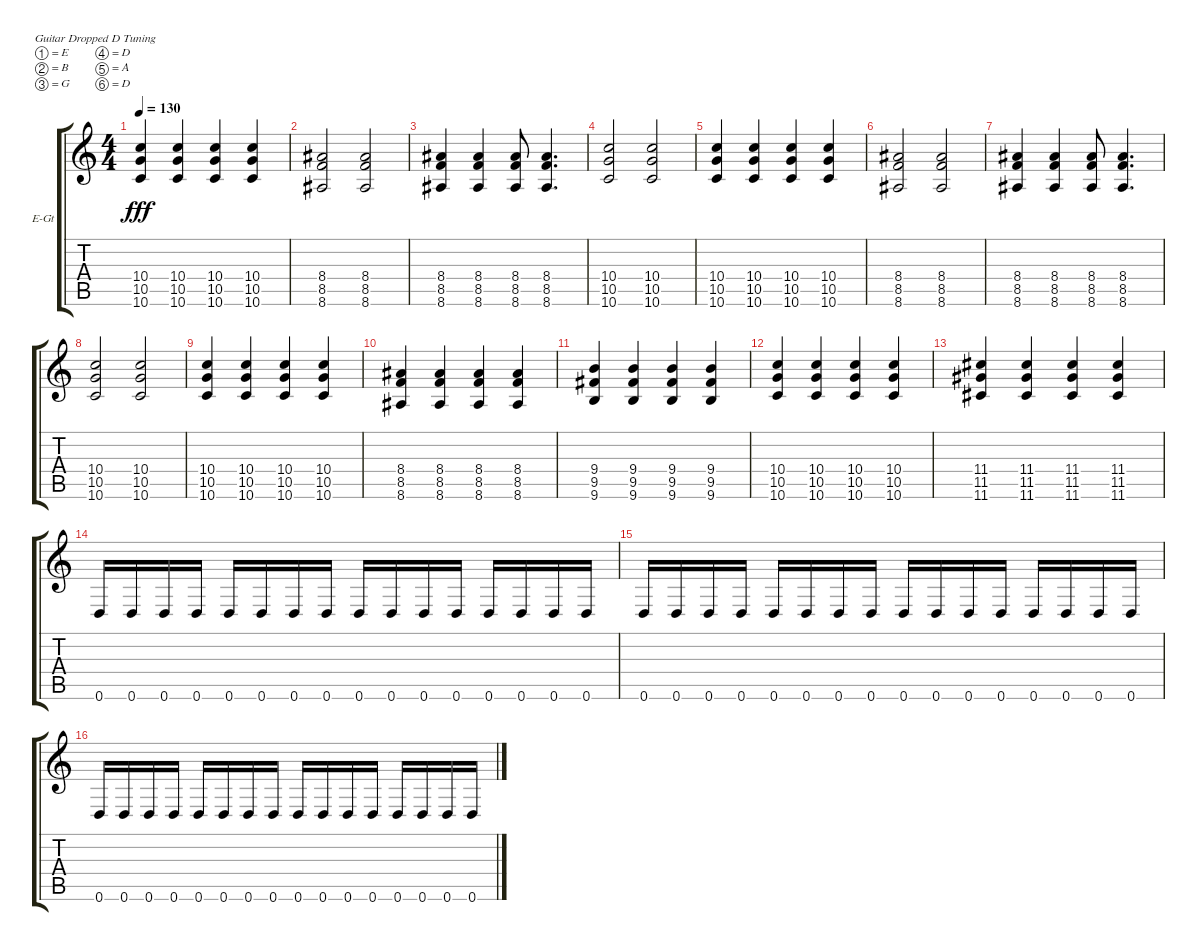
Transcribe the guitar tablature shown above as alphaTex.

\bracketExtendMode groupsimilarinstruments
\firstSystemTrackNameOrientation horizontal
\otherSystemsTrackNameOrientation horizontal
\track ("Guitar (Zacky)" "E-Gt") {instrument overdrivenguitar}
\staff {score tabs}
\tuning (E4 B3 G3 D3 A2 D2)
\ts (4 4)
\tempo 130
\clef g2
\ks c
(10.4 10.5 10.6).4{dy fff} (10.4 10.5 10.6).4 (10.4 10.5 10.6).4 (10.4 10.5 10.6).4 |
(8.4 8.5 8.6).2 (8.4 8.5 8.6).2 |
(8.4 8.5 8.6).4 (8.4 8.5 8.6).4 (8.4 8.5 8.6).8 (8.4 8.5 8.6).4{d} |
(10.4 10.5 10.6).2 (10.4 10.5 10.6).2 |
(10.4 10.5 10.6).4 (10.4 10.5 10.6).4 (10.4 10.5 10.6).4 (10.4 10.5 10.6).4 |
(8.4 8.5 8.6).2 (8.4 8.5 8.6).2 |
(8.4 8.5 8.6).4 (8.4 8.5 8.6).4 (8.4 8.5 8.6).8 (8.4 8.5 8.6).4{d} |
(10.4 10.5 10.6).2 (10.4 10.5 10.6).2 |
(10.4 10.5 10.6).4 (10.4 10.5 10.6).4 (10.4 10.5 10.6).4 (10.4 10.5 10.6).4 |
(8.4 8.5 8.6).4 (8.4 8.5 8.6).4 (8.4 8.5 8.6).4 (8.4 8.5 8.6).4 |
(9.4 9.5 9.6).4 (9.4 9.5 9.6).4 (9.4 9.5 9.6).4 (9.4 9.5 9.6).4 |
(10.4 10.5 10.6).4 (10.4 10.5 10.6).4 (10.4 10.5 10.6).4 (10.4 10.5 10.6).4 |
(11.4 11.5 11.6).4 (11.4 11.5 11.6).4 (11.4 11.5 11.6).4 (11.4 11.5 11.6).4 |
0.6.16 0.6.16 0.6.16 0.6.16 0.6.16 0.6.16 0.6.16 0.6.16 0.6.16 0.6.16 0.6.16 0.6.16 0.6.16 0.6.16 0.6.16 0.6.16 |
0.6.16 0.6.16 0.6.16 0.6.16 0.6.16 0.6.16 0.6.16 0.6.16 0.6.16 0.6.16 0.6.16 0.6.16 0.6.16 0.6.16 0.6.16 0.6.16 |
0.6.16 0.6.16 0.6.16 0.6.16 0.6.16 0.6.16 0.6.16 0.6.16 0.6.16 0.6.16 0.6.16 0.6.16 0.6.16 0.6.16 0.6.16 0.6.16
